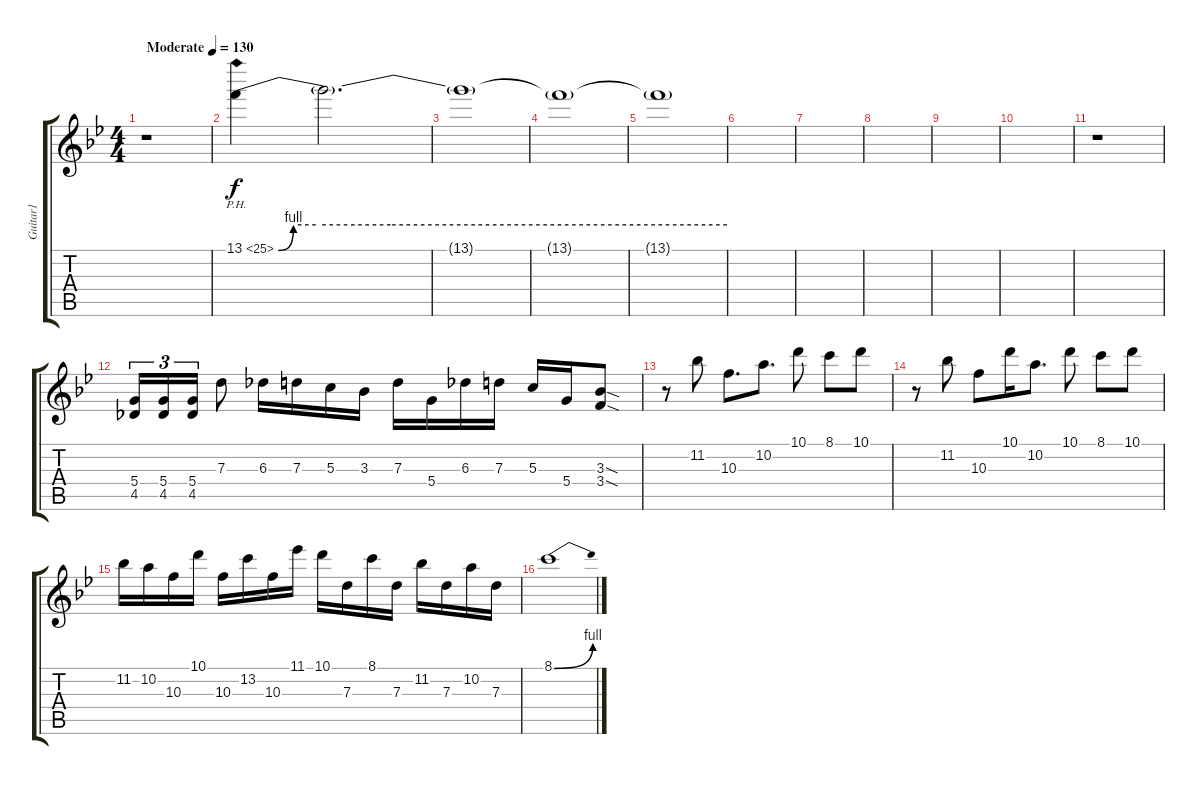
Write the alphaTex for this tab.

\track ("Guitar1" "Guitar1") {instrument distortionguitar}
\staff {score tabs}
\tuning (E4 B3 G3 D3 A2 E2) {hide}
\ts (4 4)
\tempo (130 "Moderate")
\clef g2
\ks bb
r.1{txt "" dy f volume 16 balance 9 instrument distortionguitar} |
13.1{be (custom 0 0 2 4 5 4 15 4 60 4) ph 12}.4 13.1{t}.2{d} |
13.1{t}.1{volume 10} |
13.1{t}.1{volume 0} |
13.1{t}.1 |
|
|
|
|
|
r.1 |
(5.4 4.5).16{tu (3 2) volume 11} (5.4 4.5).16{tu (3 2)} (5.4 4.5).16{tu (3 2)} 7.3.8 6.3.16 7.3.16 5.3.16 3.3.16 7.3.16 5.4.16 6.3.16 7.3.16 5.3.16 5.4.16 (3.3{sod} 3.4{sod}).8 |
r.8{volume 12} 11.2.8 10.3.8{d} 10.2.8{d} 10.1.8 8.1.8 10.1.8 |
r.8 11.2.8 10.3.8 10.1.16 10.2.8{d} 10.1.8 8.1.8 10.1.8 |
11.2.16 10.2.16 10.3.16 10.1.16 10.3.16 13.2.16 10.3.16 11.1.16 10.1.16 7.3.16 8.1.16 7.3.16 11.2.16 7.3.16 10.2.16 7.3.16 |
8.1{be (bend 0 0 60 4)}.1
